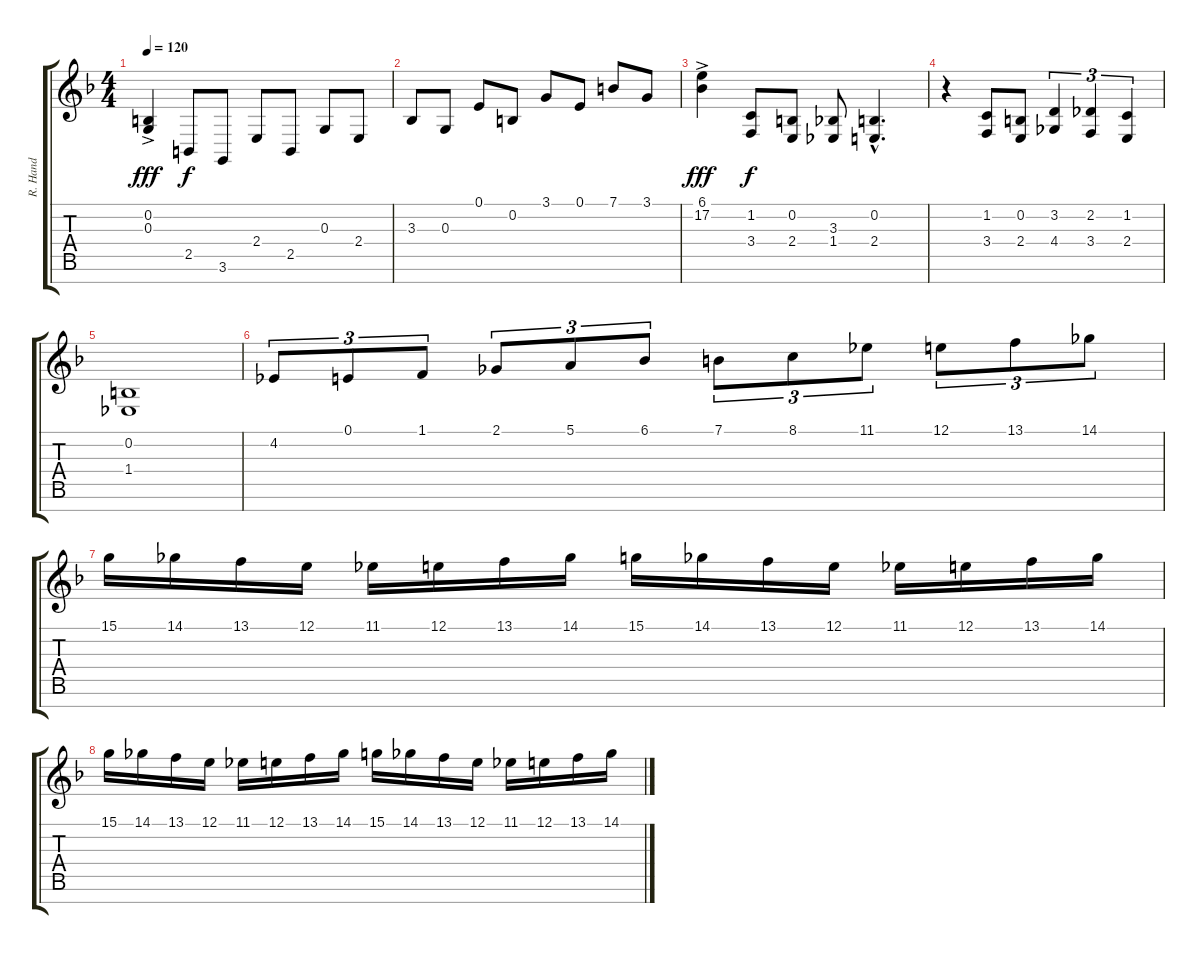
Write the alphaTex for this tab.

\track ("R. Hand" "R. Hand") {instrument acousticgrandpiano}
\staff {score tabs}
\tuning (E4 B3 G3 D3 A2 E2 B1) {hide}
\ts (4 4)
\tempo 120
\clef g2
\ks f
(0.2{ac} 0.3{ac}).4{dy fff} 2.5.8{dy f} 3.6.8 2.4.8 2.5.8 0.3.8 2.4.8 |
3.3.8 0.3.8 0.1.8 0.2.8 3.1.8 0.1.8 7.1.8 3.1.8 |
(6.1{ac} 17.2{ac}).4{dy fff} (1.2 3.4).8{dy f volume 13} (0.2 2.4).8 (3.3 1.4).8 (0.2{hac} 2.4{hac}).4{d} |
r.4 (1.2 3.4).8 (0.2 2.4).8 (3.2 4.4).4{tu (3 2)} (2.2 3.4).4{tu (3 2)} (1.2 2.4).4{tu (3 2)} |
(0.2 1.4).1{volume 16} |
4.2.8{tu (3 2) volume 13} 0.1.8{tu (3 2)} 1.1.8{tu (3 2)} 2.1.8{tu (3 2)} 5.1.8{tu (3 2)} 6.1.8{tu (3 2)} 7.1.8{tu (3 2)} 8.1.8{tu (3 2)} 11.1.8{tu (3 2)} 12.1.8{tu (3 2)} 13.1.8{tu (3 2)} 14.1.8{tu (3 2)} |
15.1.16{volume 14} 14.1.16 13.1.16 12.1.16 11.1.16 12.1.16 13.1.16 14.1.16 15.1.16 14.1.16 13.1.16 12.1.16 11.1.16 12.1.16 13.1.16 14.1.16 |
15.1.16 14.1.16 13.1.16 12.1.16 11.1.16 12.1.16 13.1.16 14.1.16 15.1.16 14.1.16 13.1.16 12.1.16 11.1.16 12.1.16 13.1.16 14.1.16
